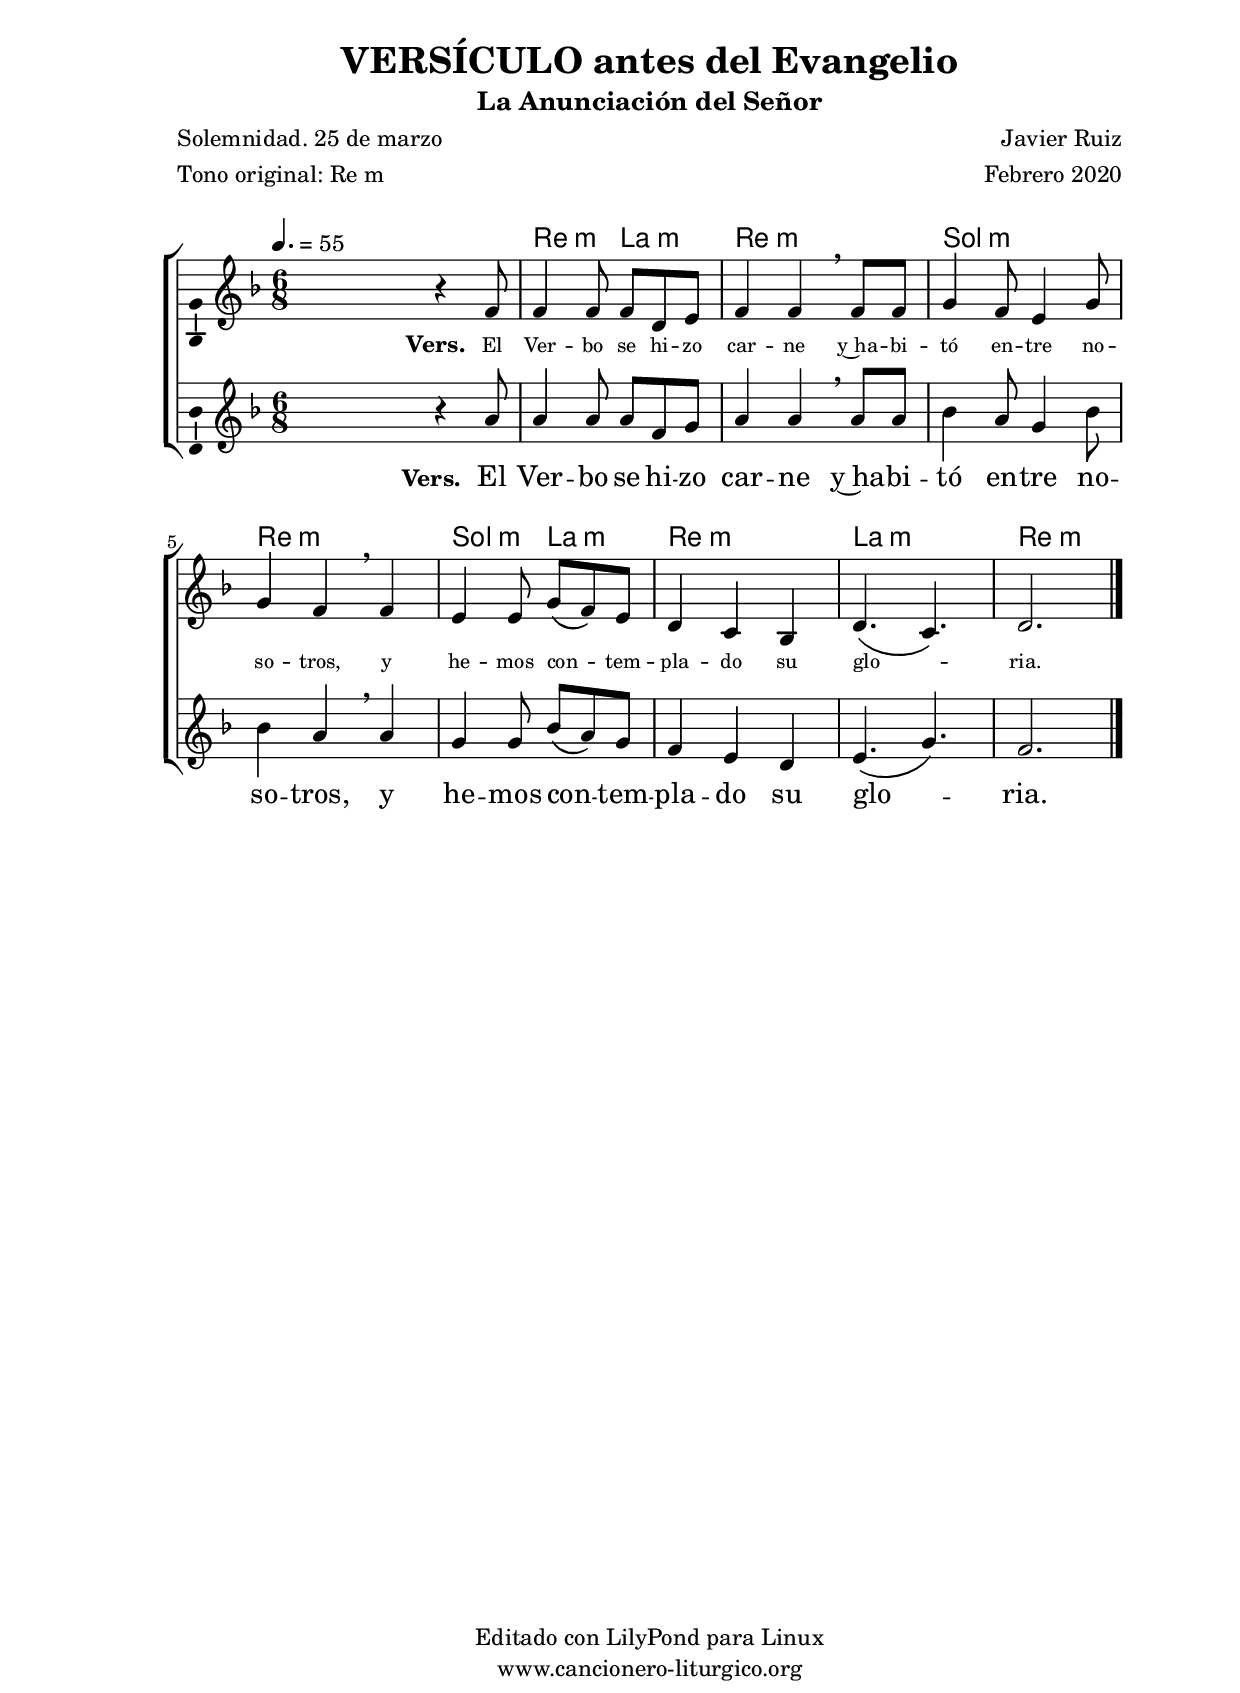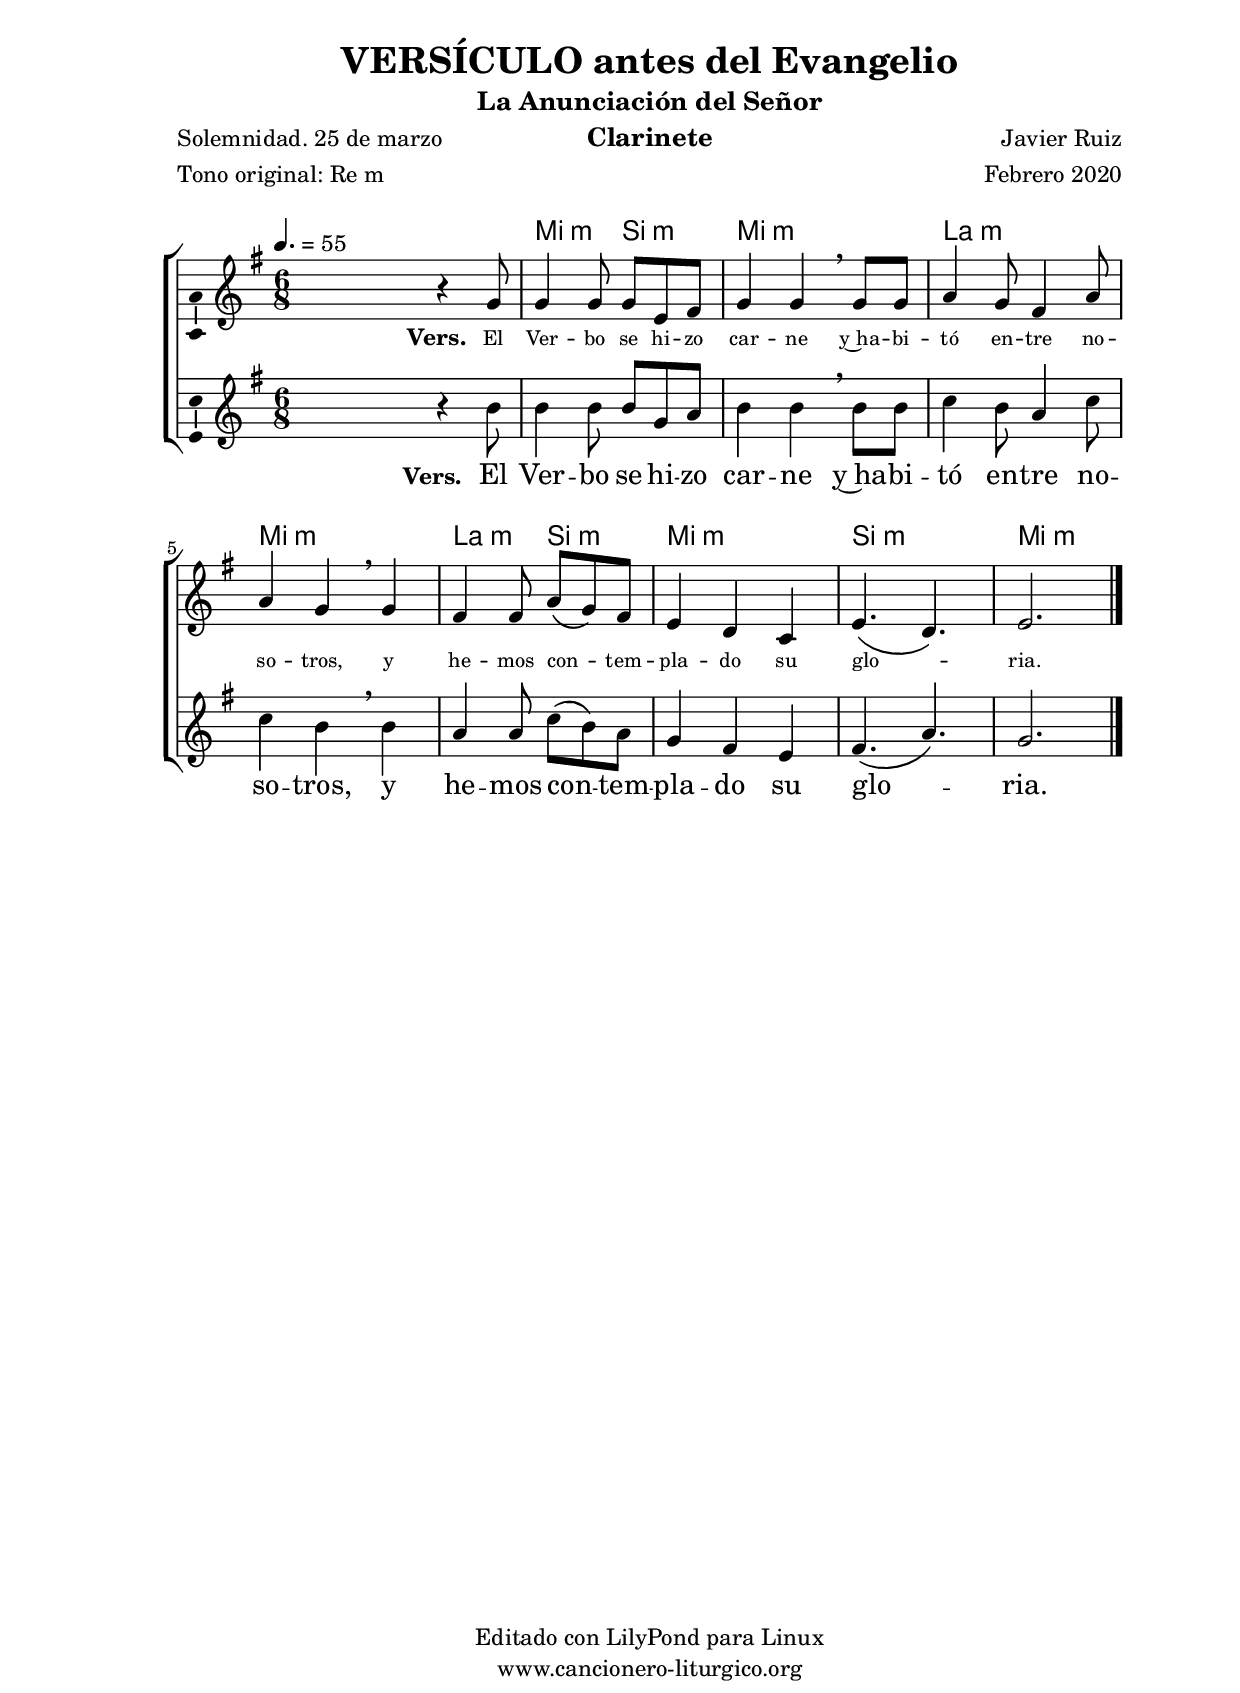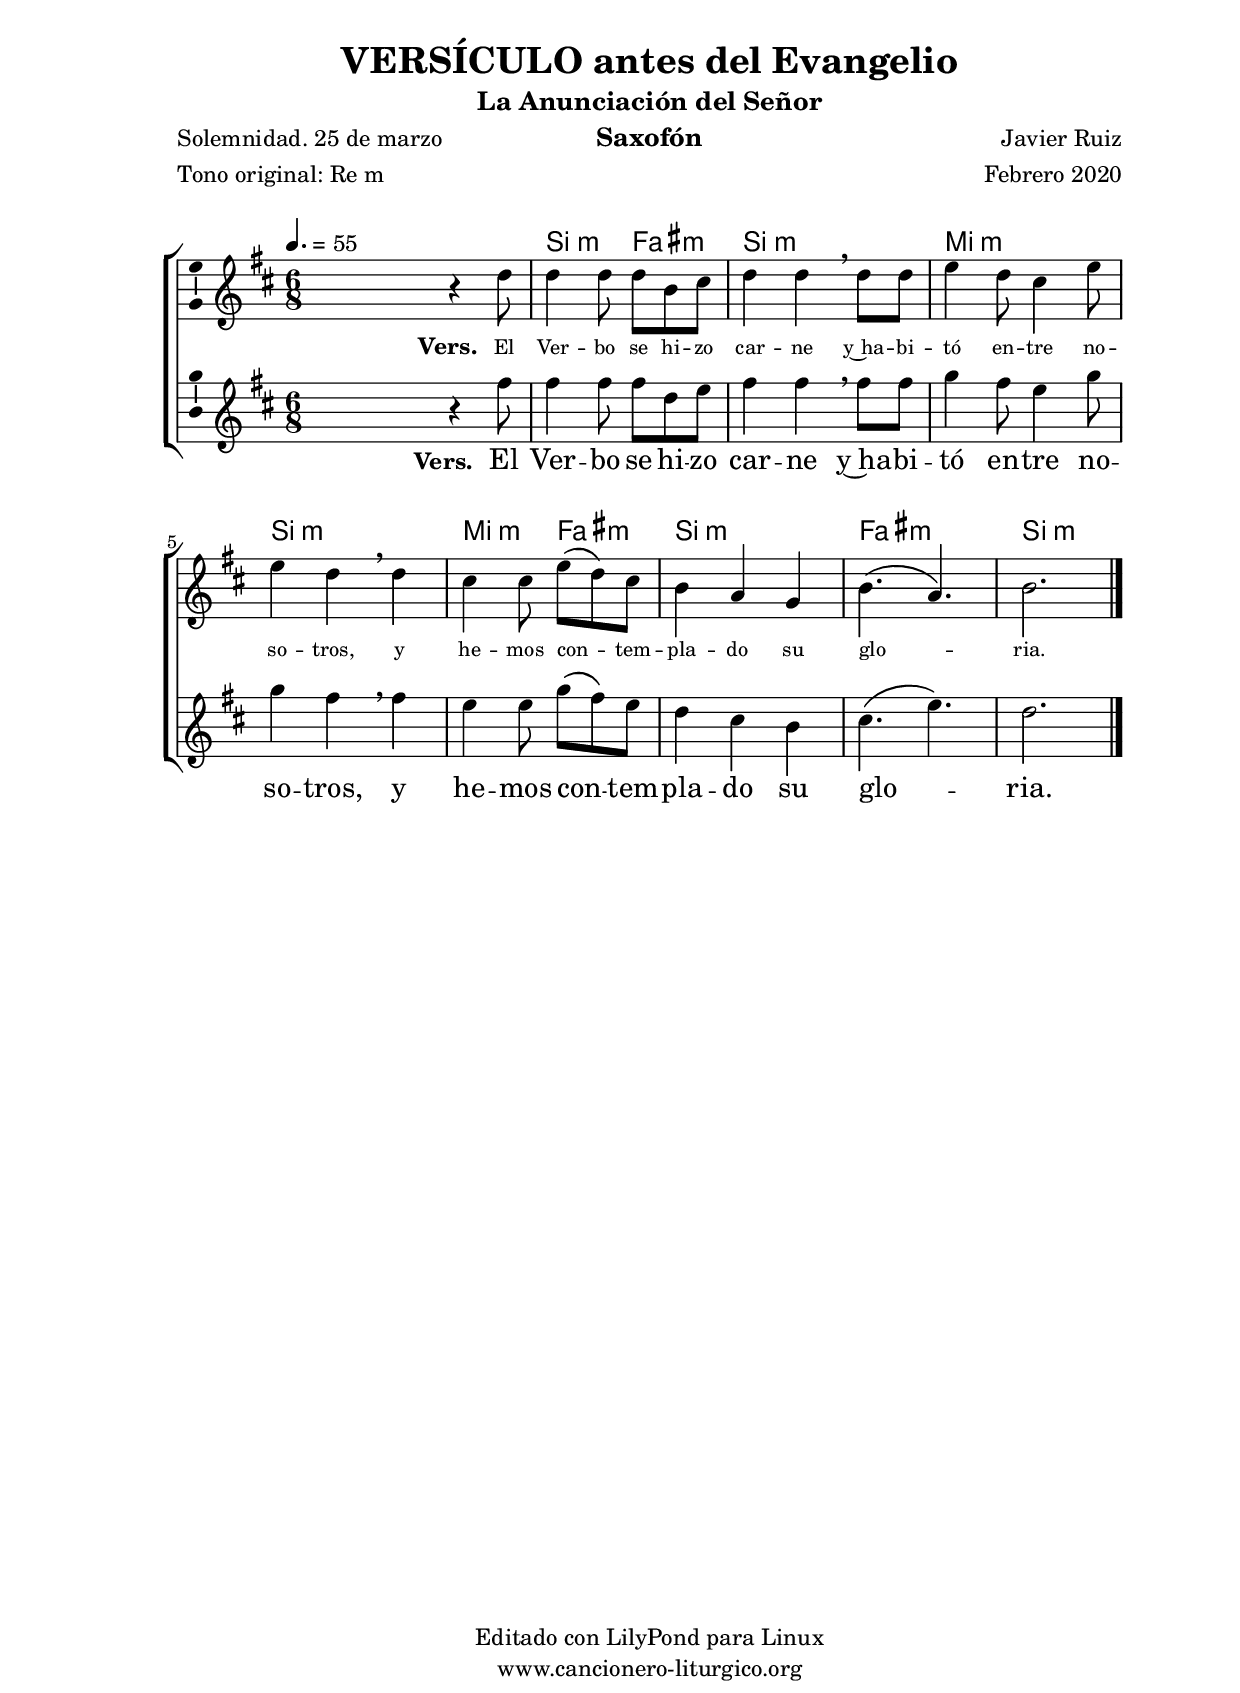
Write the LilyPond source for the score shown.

%
%para convertir .midi en .wav:
%timidity filename.midi -Ow -o finename.wav
%
%
%Para convertir de .wav a .mp3:
%lame -h -m j filename.wav
%
%
%para escuchar el midi:
%timidity nombrefichero.midi
%


%versión de lilypond para la que se ha escrito esta partitura:
\version "2.16.0"

	%Tamaño papel
	#(set-default-paper-size "a4")
	%Tamaño partitura
	#(set-global-staff-size 20)
	%No responde al pulsar sobre una nota
	#(ly:set-option 'point-and-click #f)

%parámetros del encabezamiento:
\header {
	title = "VERSÍCULO antes del Evangelio"
	subtitle = "La Anunciación del Señor"
	composer = "Javier Ruiz"
	poet = "Solemnidad. 25 de marzo"
	meter = "Tono original: Re m"
	arranger = "Febrero 2020"
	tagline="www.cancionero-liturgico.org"
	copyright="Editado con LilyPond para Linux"
	}

%parámetros asociados al papel:
\paper  {
	oddHeaderMarkup = \markup {\fill-line { \on-the-fly #not-first-page \fromproperty #'header:title \on-the-fly #not-first-page \fromproperty #'header:composer }}
	evenHeaderMarkup = \markup {\fill-line { \fromproperty #'header:composer \fromproperty #'header:title }}
	#(set-paper-size "a4")
	print-page-number = ##f
	first-page-number = 1
	print-first-page-number = ##f
%	head-separation = 3.0 \cm
	top-margin = 1.5 \cm
%	top-margin = 2.0 \cm
%%%	bottom-margin = 0.5\cm
	bottom-margin = 0.2\cm
	left-margin = 3.0 \cm
	line-width = 16.0 \cm 
	indent = 0\mm
	interscoreline = 2.\mm
	between-system-space = 15\mm
%	para que las partituras no llenen la hoja:
	ragged-bottom = ##t
%	idem para la última hoja:
	ragged-last-bottom = ##f
%	para que las partituras llenen el ancho del papel:
	ragged-last = ##f
	after-title-space = 2.5 \cm
%page-count=2
system-count=2

	%Flexible Vertical Spacing
%	markup-markup-spacing =
%	#'((basic-distance . 15) (minimum-distance . 15) (padding . 3))
	markup-system-spacing =
	#'((basic-distance . 15) (minimum-distance . 15) (padding . 3))
	system-system-spacing =
	#'((basic-distance . 15) (minimum-distance . 15) (padding . 3))
	score-system-spacing =
	#'((basic-distance . 15) (minimum-distance . 15) (padding . 5))
%	top-system-spacing = % header
%	#'((basic-distance . 8) (minimum-distance . 0) (padding . 0))
%	top-markup-spacing =
%	#'((basic-distance . 20) (minimum-distance . 20) (padding . 0))
	last-bottom-spacing = % footer
	#'((basic-distance . 5) (minimum-distance . 5) (padding . 0))
%	score-markup-spacing =
%	#'((basic-distance . 16) (minimum-distance . 13) (padding . 0))

	}


%parámetros que afectan a toda la partitura:
global =  {
	%clave de sol (G):
	\clef G
	%armadura:
%	\transpose ees f
	\key d \minor
	\tempo 4.=55
	\set Score.tempoHideNote = ##f
	}


acordes = {
	\italianChords
	\chordmode {
%	\transpose ees f
{

s2.
d4.:m a:m d2.:m g:m d:m g4.:m a:m d2.:m a2.:m d2.:m

	}
	}
}


melodiatrompeta = 
%	\transpose ees f
{

	\relative c''{
	\time 6/8

s4. r4.
r2.
f4 a g8 f
e4. g
f2.
r2.
d4 f e8 d
c4. e
f2.

}
	\bar "|."
	}


melodiatres = 
%	\transpose ees f
{

	\relative c''{
	\time 6/8

s4 s8 r4 f,8
f4 f8 f d e
f4 f \breathe f8 f
g4 f8 e4 g8
g4 f \breathe f
e4 e8 g \(f\) e
d4 c bes
d4. \(c\)
d2.

}

	\bar "|."
	}


melodiabajo = 
%	\transpose ees f
{

	%clave de fa (F):
	\clef F

	\relative c{
	\time 6/8

s4. r4 r8
d4 d8 a'4 a8
d,4 d e8 d
g4 g8 g f e
f4 e d
bes4 bes8 c4 c8
d4 d g8 f
e4 f8 g f e
d2.

}
	\bar "|."
	}


melodia = 
%	\transpose ees f
{

	\relative c'{
	\time 6/8

s4 s8 r4 a'8
a4 a8 a f g
a4 a \breathe a8 a
bes4 a8 g4 bes8
bes4 a \breathe a4
g4 g8 bes \(a\) g
f4 e d
e4. \(g\)
f2.

}
	\bar "|."
	}


texto = \lyricmode {
\set stanza =#"Vers. " El Ver -- bo se hi -- zo car -- ne
y~ha -- bi -- tó en -- tre no -- so -- tros,
y he -- mos con -- _ tem -- pla -- do su glo -- _ ria.

	}

textotres = \lyricmode {
\override LyricText #'font-size = #-1
\set stanza =#"Vers. " El Ver -- bo se hi -- zo car -- ne
y~ha -- bi -- tó en -- tre no -- so -- tros,
y he -- mos con -- _ tem -- pla -- do su glo -- _ ria.

	}


acordesStaff = \context ChordNames = acordesStaff <<
	\set Staff.midiInstrument = #"choir aahs"
	\set Staff.midiMinimumVolume = #0.3
	\set Staff.midiMaximumVolume = #0.5
	\set chordChanges = ##f
	\acordes
	>>

voztrompetaStaff = \context Voice = voztrompetaStaff
<<
	\override Staff.StaffSymbol #'staff-space = #(magstep -0.35)
	\set Staff.midiInstrument = #"trumpet"
	\set Staff.midiMinimumVolume = #0.4
	\set Staff.midiMaximumVolume = #0.6
	\global
	\melodiatrompeta
	>>

voztresStaff = \context Voice = voztresStaff
\with {\consists "Ambitus_engraver"}
<<
%	\override Staff.StaffSymbol #'staff-space = #(magstep -0.35)
	\set Staff.midiInstrument = #"violin"
	\set Staff.midiMinimumVolume = #0.6
	\set Staff.midiMaximumVolume = #0.8
	\global
	\relative c' \melodiatres
	>>

vozStaff = \context Voice = vozStaff
\with {\consists "Ambitus_engraver"}
<<
%	\set Staff.instrumentName = ""
%	\set Staff.shortInstrumentName = ""
%	\set Staff.midiInstrument = #"clarinet"
%	\set Staff.midiInstrument = #"cello"
	\set Staff.midiInstrument = #"flute"
%	\set Staff.midiInstrument = #"electric guitar (jazz)"
%	\set Staff.midiInstrument = #"english horn"
%	\set Staff.midiInstrument = #"violin"
%	\set Staff.midiInstrument = #"glockenspiel"
	\set Staff.midiMinimumVolume = #0.8
	\set Staff.midiMaximumVolume = #1.0
	\global
	\melodia
	>>

vozbajoStaff = \context Voice = vozbajoStaff
<<
	\override Staff.StaffSymbol #'staff-space = #(magstep -0.35)
	\set Staff.midiInstrument = #"english horn"
	\set Staff.midiMinimumVolume = #0.6
	\set Staff.midiMaximumVolume = #0.8
	\global
	\melodiabajo
	>>

textoStaff = \context Lyrics = textoStaff <<
	\lyricsto vozStaff \texto
	>>

textotresStaff = \context Lyrics = textotresStaff <<
	\lyricsto voztresStaff \textotres
	>>


\book {
	\score {
		<<
		\context ChoirStaff {
%			\override StaffGroup.SystemStartBracket #'collapse-height = #1
%			\override Score.SystemStartBar #'collapse-height = #1
			<<
			\acordesStaff
%			\voztrompetaStaff
			\voztresStaff
			\textotresStaff
			\vozStaff
			\textoStaff
%			\vozbajoStaff
			>>
			}
		>>
		\layout {
	    		\context {
				\Lyrics
				\override LyricText #'font-size = #2
				}
	   		 \context {
				\Score
				\override StaffSymbol #'staff-space = #(magstep +3)
				}
			}
		}
	\score {
		\unfoldRepeats
		<<
		\context ChoirStaff {
			<<
			\acordesStaff
			\voztrompetaStaff
			\voztresStaff
			\vozStaff
			\vozbajoStaff
			>>
			}
		>>
		\midi {
	  		\context {
	  			\Score
				tempoWholesPerMinute = #(ly:make-moment 70 4)
				}
			}
		}
	}

%Partitura para clarinete
#(define output-suffix "C")
\book {
	\header{
		instrument = "Clarinete"
		}
	\score {
		<<
		\context ChoirStaff {
%			\override StaffGroup.SystemStartBracket #'collapse-height = #1
%			\override Score.SystemStartBar #'collapse-height = #1
\transpose c d
			<<
			\acordesStaff
%			\voztrompetaStaff
			\voztresStaff
			\textotresStaff
			\vozStaff
			\textoStaff
%			\vozbajoStaff
			>>
			}
		>>
		\layout {
	    		\context {
				\Lyrics
				\override LyricText #'font-size = #2
				}
	   		 \context {
				\Score
				\override StaffSymbol #'staff-space = #(magstep +3)
				}
			}
		}
	}

%Partitura para saxofón
#(define output-suffix "S")
\book {
	\header{
		instrument = "Saxofón"
		}
	\score {
		<<
		\context ChoirStaff {
%			\override StaffGroup.SystemStartBracket #'collapse-height = #1
%			\override Score.SystemStartBar #'collapse-height = #1
\transpose c a
			<<
			\acordesStaff
%			\voztrompetaStaff
			\voztresStaff
			\textotresStaff
			\vozStaff
			\textoStaff
%			\vozbajoStaff
			>>
			}
		>>
		\layout {
	    		\context {
				\Lyrics
				\override LyricText #'font-size = #2
				}
	   		 \context {
				\Score
				\override StaffSymbol #'staff-space = #(magstep +3)
				}
			}
		}
	}


